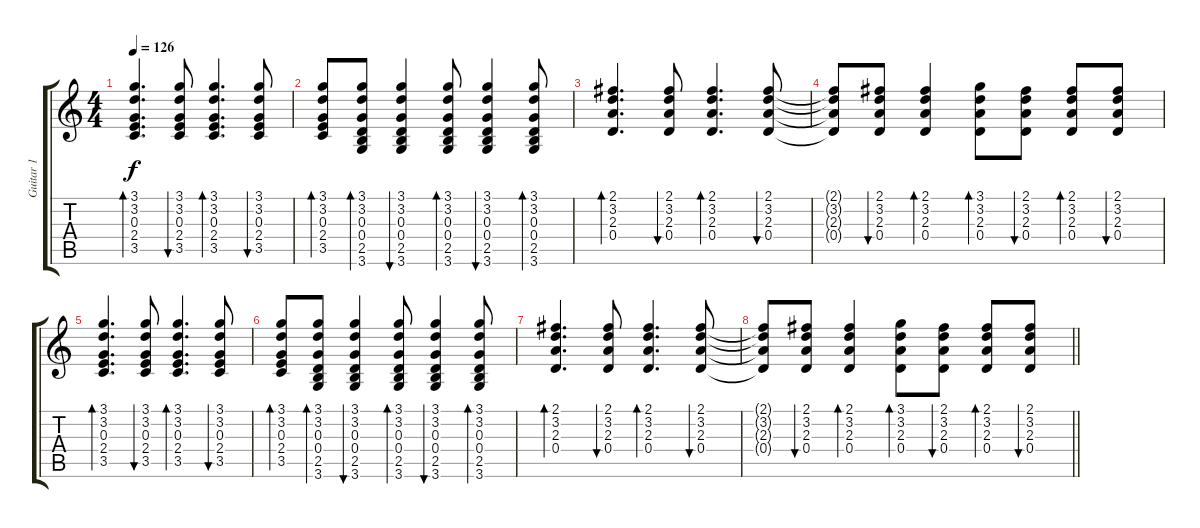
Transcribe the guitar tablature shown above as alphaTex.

\track ("Guitar 1" "Guitar 1") {instrument acousticguitarsteel}
\staff {score tabs}
\tuning (E4 B3 G3 D3 A2 E2) {hide}
\ts (4 4)
\tempo 126
\clef g2
\ks c
(3.1 3.2 0.3 2.4 3.5).4{d bd 60 dy f} (3.1 3.2 0.3 2.4 3.5).8{bu 60} (3.1 3.2 0.3 2.4 3.5).4{d bd 60} (3.1 3.2 0.3 2.4 3.5).8{bu 60} |
(3.1 3.2 0.3 2.4 3.5).8{bd 60} (3.1 3.2 0.3 0.4 2.5 3.6).8{bd 60} (3.1 3.2 0.3 0.4 2.5 3.6).4{bu 60} (3.1 3.2 0.3 0.4 2.5 3.6).8{bd 60} (3.1 3.2 0.3 0.4 2.5 3.6).4{bu 60} (3.1 3.2 0.3 0.4 2.5 3.6).8{bd 60} |
(2.1 3.2 2.3 0.4).4{d bd 60} (2.1 3.2 2.3 0.4).8{bu 60} (2.1 3.2 2.3 0.4).4{d bd 60} (2.1 3.2 2.3 0.4).8{bu 60} |
(2.1{t} 3.2{t} 2.3{t} 0.4{t}).8 (2.1 3.2 2.3 0.4).8{bu 60} (2.1 3.2 2.3 0.4).4{bd 60} (3.1 3.2 2.3 0.4).8{bd 60} (2.1 3.2 2.3 0.4).8{bu 60} (2.1 3.2 2.3 0.4).8{bd 60} (2.1 3.2 2.3 0.4).8{bu 60} |
(3.1 3.2 0.3 2.4 3.5).4{d bd 60} (3.1 3.2 0.3 2.4 3.5).8{bu 60} (3.1 3.2 0.3 2.4 3.5).4{d bd 60} (3.1 3.2 0.3 2.4 3.5).8{bu 60} |
(3.1 3.2 0.3 2.4 3.5).8{bd 60} (3.1 3.2 0.3 0.4 2.5 3.6).8{bd 60} (3.1 3.2 0.3 0.4 2.5 3.6).4{bu 60} (3.1 3.2 0.3 0.4 2.5 3.6).8{bd 60} (3.1 3.2 0.3 0.4 2.5 3.6).4{bu 60} (3.1 3.2 0.3 0.4 2.5 3.6).8{bd 60} |
(2.1 3.2 2.3 0.4).4{d bd 60} (2.1 3.2 2.3 0.4).8{bu 60} (2.1 3.2 2.3 0.4).4{d bd 60} (2.1 3.2 2.3 0.4).8{bu 60} |
\barLineRight lightlight
(2.1{t} 3.2{t} 2.3{t} 0.4{t}).8 (2.1 3.2 2.3 0.4).8{bu 60} (2.1 3.2 2.3 0.4).4{bd 60} (3.1 3.2 2.3 0.4).8{bd 60} (2.1 3.2 2.3 0.4).8{bu 60} (2.1 3.2 2.3 0.4).8{bd 60} (2.1 3.2 2.3 0.4).8{bu 60}
